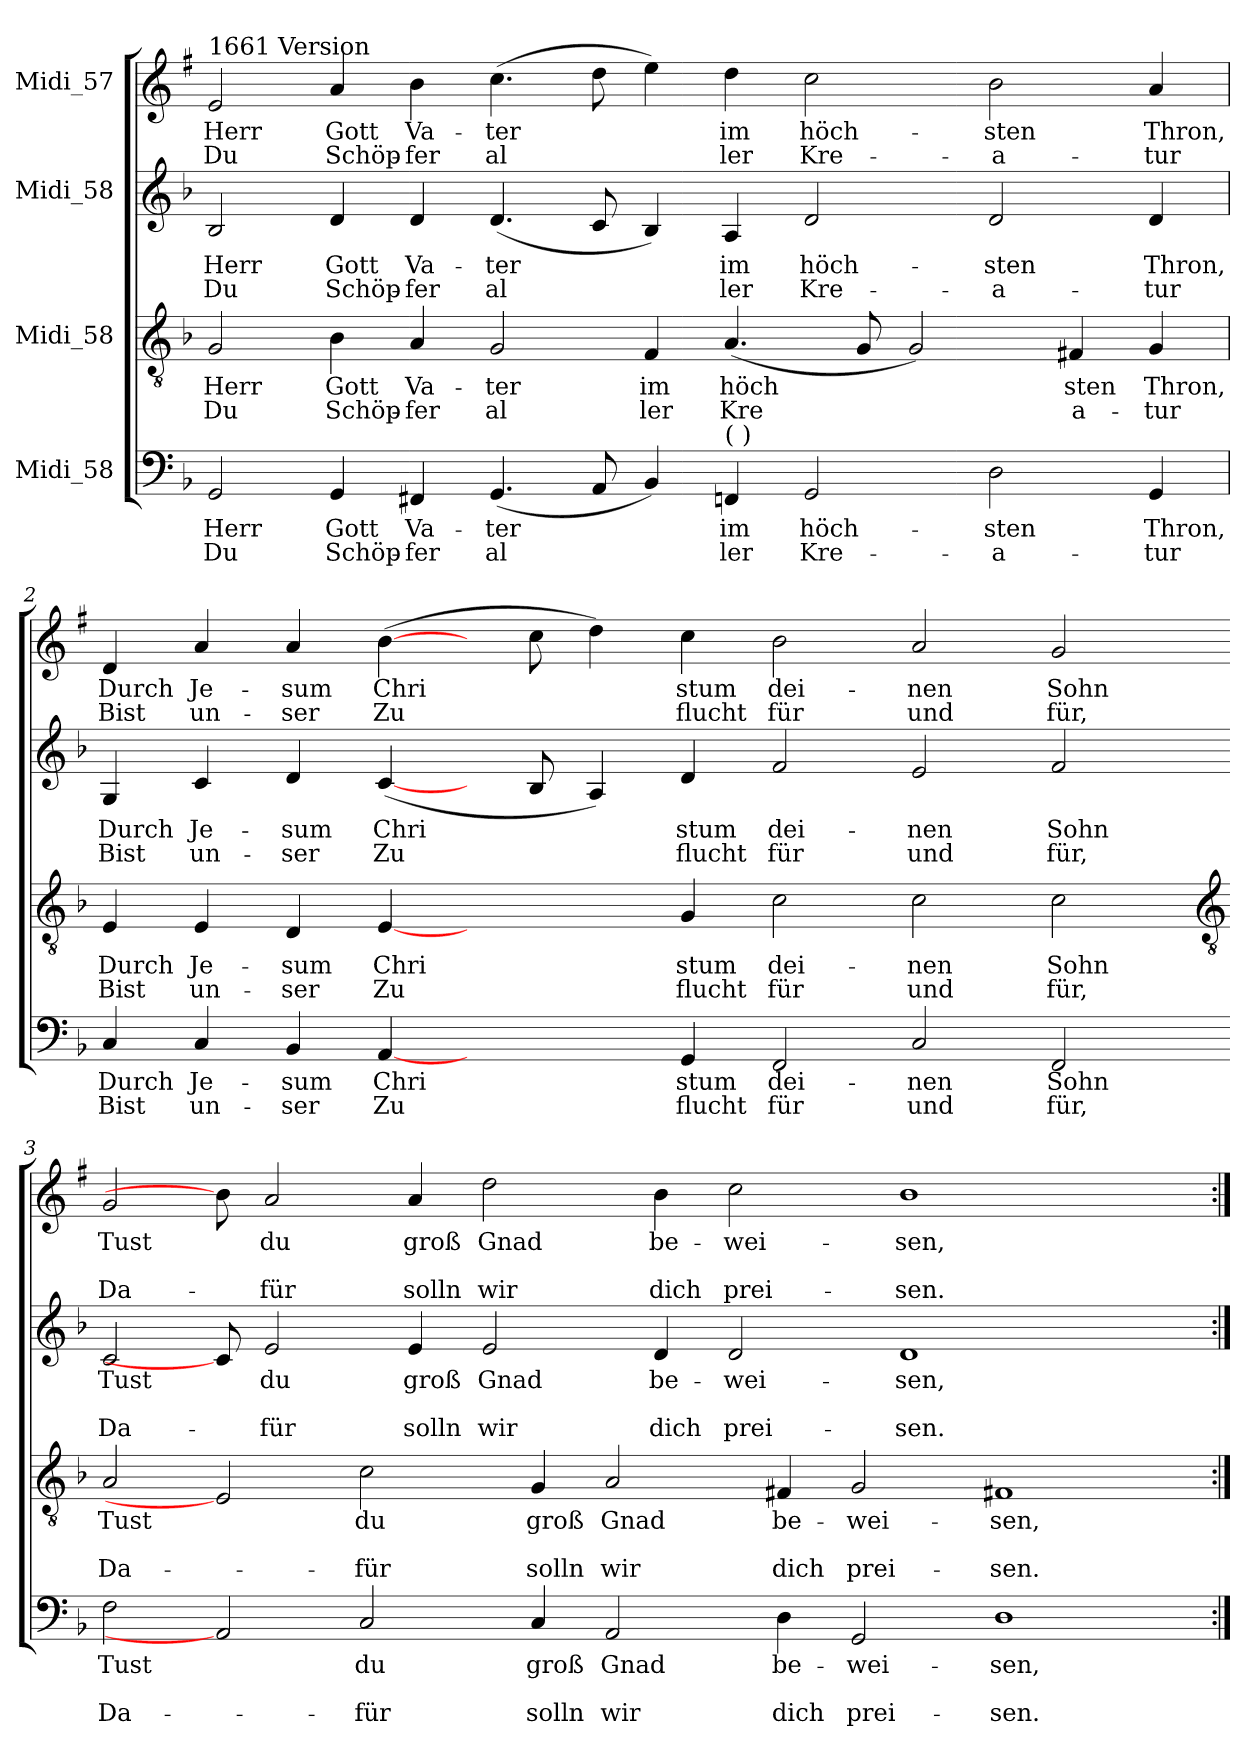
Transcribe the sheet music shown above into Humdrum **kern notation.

**kern	**text	**text	**text	**kern	**text	**text	**text	**kern	**text	**text	**text	**kern	**text	**text	**text
*part4	*part4	*part4	*part4	*part3	*part3	*part3	*part3	*part2	*part2	*part2	*part2	*part1	*part1	*part1	*part1
*staff4	*staff4	*staff4	*staff4	*staff3	*staff3	*staff3	*staff3	*staff2	*staff2	*staff2	*staff2	*staff1	*staff1	*staff1	*staff1
*I"Midi_58	*	*	*	*I"Midi_58	*	*	*	*I"Midi_58	*	*	*	*I"Midi_57	*	*	*
*clefF4	*	*	*	*clefGv2	*	*	*	*clefG2	*	*	*	*clefG2	*	*	*
*	*	*	*	*	*	*	*	*	*	*	*	*ITrd1c2	*	*	*
*k[b-]	*	*	*	*k[b-]	*	*	*	*k[b-]	*	*	*	*k[b-]	*	*	*
*F:	*	*	*	*F:	*	*	*	*F:	*	*	*	*F:	*	*	*
=1	=1	=1	=1	=1	=1	=1	=1	=1	=1	=1	=1	=1	=1	=1	=1
!	!	!	!	!	!	!	!	!	!	!	!	!LO:TX:a:t=1661 Version	!	!	!
!	!LO:LY:b	!LO:LY:b	!	!	!LO:LY:b	!LO:LY:b	!	!	!LO:LY:b	!LO:LY:b	!	!	!LO:LY:b	!LO:LY:b	!
2GG	Herr	Du	.	2G	Herr	Du	.	2B-	Herr	Du	.	2d	Herr	Du	.
!	!LO:LY:b	!LO:LY:b	!	!	!LO:LY:b	!LO:LY:b	!	!	!LO:LY:b	!LO:LY:b	!	!	!LO:LY:b	!LO:LY:b	!
4GG	Gott	Schöp-	.	4B-	Gott	Schöp-	.	4d	Gott	Schöp-	.	4g	Gott	Schöp-	.
!	!LO:LY:b	!LO:LY:b	!	!	!LO:LY:b	!LO:LY:b	!	!	!LO:LY:b	!LO:LY:b	!	!	!LO:LY:b	!LO:LY:b	!
4FF#X	-Va-	-fer	.	4A	-Va-	-fer	.	4d	-Va-	-fer	.	4a	-Va-	-fer	.
!	!LO:LY:b	!LO:LY:b	!	!	!LO:LY:b	!LO:LY:b	!	!	!LO:LY:b	!LO:LY:b	!	!	!LO:LY:b	!LO:LY:b	!
(<4.GG	ter	al	.	2G	ter	al	.	(<4.d	ter	al	.	(>4.b-	ter	al	.
8AA	.	.	.	.	.	.	.	8c	.	.	.	8cc	.	.	.
!	!	!	!	!	!LO:LY:b	!LO:LY:b	!	!	!	!	!	!	!	!	!
4BB-)	.	.	.	4F	im	ler	.	4B-)	.	.	.	4dd)	.	.	.
!LO:TX:a:t=(  )	!	!	!	!	!	!	!	!	!	!	!	!	!	!	!
!	!LO:LY:b	!LO:LY:b	!	!	!LO:LY:b	!LO:LY:b	!	!	!LO:LY:b	!LO:LY:b	!	!	!LO:LY:b	!LO:LY:b	!
4FF	im	ler	.	(<4.A	höch	Kre	.	4A	im	ler	.	4cc	im	ler	.
!	!LO:LY:b	!LO:LY:b	!	!	!	!	!	!	!LO:LY:b	!LO:LY:b	!	!	!LO:LY:b	!LO:LY:b	!
2GG	höch-	-Kre-	.	.	.	.	.	2d	höch-	-Kre-	.	2b-	höch-	-Kre-	.
.	.	.	.	8G	.	.	.	.	.	.	.	.	.	.	.
.	.	.	.	2G)	.	.	.	.	.	.	.	.	.	.	.
!	!LO:LY:b	!LO:LY:b	!	!	!	!	!	!	!LO:LY:b	!LO:LY:b	!	!	!LO:LY:b	!LO:LY:b	!
2D	-sten	a-	.	.	.	.	.	2d	-sten	a-	.	2a	-sten	a-	.
!	!	!	!	!	!LO:LY:b	!LO:LY:b	!	!	!	!	!	!	!	!	!
.	.	.	.	4F#X	sten	a-	.	.	.	.	.	.	.	.	.
!	!LO:LY:b	!LO:LY:b	!	!	!LO:LY:b	!LO:LY:b	!	!	!LO:LY:b	!LO:LY:b	!	!	!LO:LY:b	!LO:LY:b	!
4GG	-Thron,	tur	.	4G	-Thron,	tur	.	4d	-Thron,	tur	.	4g	-Thron,	tur	.
=2	=2	=2	=2	=2	=2	=2	=2	=2	=2	=2	=2	=2	=2	=2	=2
!	!LO:LY:b	!LO:LY:b	!	!	!LO:LY:b	!LO:LY:b	!	!	!LO:LY:b	!LO:LY:b	!	!	!LO:LY:b	!LO:LY:b	!
4C	Durch	Bist	.	4E	Durch	Bist	.	4G	Durch	Bist	.	4c	Durch	Bist	.
!	!LO:LY:b	!LO:LY:b	!	!	!LO:LY:b	!LO:LY:b	!	!	!LO:LY:b	!LO:LY:b	!	!	!LO:LY:b	!LO:LY:b	!
4C	Je-	-un-	.	4E	Je-	-un-	.	4c	Je-	-un-	.	4g	Je-	-un-	.
!	!LO:LY:b	!LO:LY:b	!	!	!LO:LY:b	!LO:LY:b	!	!	!LO:LY:b	!LO:LY:b	!	!	!LO:LY:b	!LO:LY:b	!
4BB-	-sum	ser	.	4D	-sum	ser	.	4d	-sum	ser	.	4g	-sum	ser	.
!	!LO:LY:b	!LO:LY:b	!	!	!LO:LY:b	!LO:LY:b	!	!	!LO:LY:b	!LO:LY:b	!	!	!LO:LY:b	!LO:LY:b	!
[4AA	Chri	Zu	.	[4E	Chri	Zu	.	(<[4c	Chri	Zu	.	(>[4a	Chri	Zu	.
2ryy	.	.	.	2ryy	.	.	.	8ryy	.	.	.	8ryy	.	.	.
.	.	.	.	.	.	.	.	8B-	.	.	.	8b-	.	.	.
.	.	.	.	.	.	.	.	4A)	.	.	.	4cc)	.	.	.
!	!LO:LY:b	!LO:LY:b	!	!	!LO:LY:b	!LO:LY:b	!	!	!LO:LY:b	!LO:LY:b	!	!	!LO:LY:b	!LO:LY:b	!
4GG	stum	flucht	.	4G	stum	flucht	.	4d	stum	flucht	.	4b-	stum	flucht	.
!	!LO:LY:b	!LO:LY:b	!	!	!LO:LY:b	!LO:LY:b	!	!	!LO:LY:b	!LO:LY:b	!	!	!LO:LY:b	!LO:LY:b	!
2FF	dei-	-für	.	2c	dei-	-für	.	2f	dei-	-für	.	2a	dei-	-für	.
!	!LO:LY:b	!LO:LY:b	!	!	!LO:LY:b	!LO:LY:b	!	!	!LO:LY:b	!LO:LY:b	!	!	!LO:LY:b	!LO:LY:b	!
2C	nen	und	.	2c	nen	und	.	2e	nen	und	.	2g	nen	und	.
!	!LO:LY:b	!LO:LY:b	!	!	!LO:LY:b	!LO:LY:b	!	!	!LO:LY:b	!LO:LY:b	!	!	!LO:LY:b	!LO:LY:b	!
2FF	Sohn	für,	.	2c	Sohn	für,	.	2f	Sohn	für,	.	2f	Sohn	für,	.
!!LO:LB:g=z
=3-	=3-	=3-	=3-	=3-	=3-	=3-	=3-	=3-	=3-	=3-	=3-	=3-	=3-	=3-	=3-
*	*	*	*	*clefGv2	*	*	*	*	*	*	*	*	*	*	*
!	!LO:LY:b	!	!LO:LY:b	!	!LO:LY:b	!	!LO:LY:b	!	!LO:LY:b	!	!LO:LY:b	!	!LO:LY:b	!	!LO:LY:b
2F	Tust	.	Da-	2A	Tust	.	Da-	2c	Tust	.	Da-	2f	Tust	.	Da-
2AA]	.	.	.	2E]	.	.	.	8c]	.	.	.	8a]	.	.	.
!	!	!	!	!	!	!	!	!	!LO:LY:b	!	!LO:LY:b	!	!LO:LY:b	!	!LO:LY:b
.	.	.	.	.	.	.	.	2e	-du	.	für	2g	-du	.	für
!	!LO:LY:b	!	!LO:LY:b	!	!LO:LY:b	!	!LO:LY:b	!	!	!	!	!	!	!	!
2C	-du	.	für	2c	-du	.	für	.	.	.	.	.	.	.	.
!	!	!	!	!	!	!	!	!	!LO:LY:b	!	!LO:LY:b	!	!LO:LY:b	!	!LO:LY:b
.	.	.	.	.	.	.	.	4e	groß	.	solln	4g	groß	.	solln
!	!	!	!	!	!	!	!	!	!LO:LY:b	!	!LO:LY:b	!	!LO:LY:b	!	!LO:LY:b
.	.	.	.	.	.	.	.	2e	Gnad	.	wir	2cc	Gnad	.	wir
!	!LO:LY:b	!	!LO:LY:b	!	!LO:LY:b	!	!LO:LY:b	!	!	!	!	!	!	!	!
4C	groß	.	solln	4G	groß	.	solln	.	.	.	.	.	.	.	.
!	!LO:LY:b	!	!LO:LY:b	!	!LO:LY:b	!	!LO:LY:b	!	!	!	!	!	!	!	!
2AA	Gnad	.	wir	2A	Gnad	.	wir	.	.	.	.	.	.	.	.
!	!	!	!	!	!	!	!	!	!LO:LY:b	!	!LO:LY:b	!	!LO:LY:b	!	!LO:LY:b
.	.	.	.	.	.	.	.	4d	be-	.	-dich	4a	be-	.	-dich
!	!	!	!	!	!	!	!	!	!LO:LY:b	!	!LO:LY:b	!	!LO:LY:b	!	!LO:LY:b
.	.	.	.	.	.	.	.	2d	wei-	.	-prei-	2b-	wei-	.	-prei-
!	!LO:LY:b	!	!LO:LY:b	!	!LO:LY:b	!	!LO:LY:b	!	!	!	!	!	!	!	!
4D	be-	.	-dich	4F#X	be-	.	-dich	.	.	.	.	.	.	.	.
!	!LO:LY:b	!	!LO:LY:b	!	!LO:LY:b	!	!LO:LY:b	!	!	!	!	!	!	!	!
2GG	wei-	.	-prei-	2G	wei-	.	-prei-	.	.	.	.	.	.	.	.
!	!	!	!	!	!	!	!	!	!LO:LY:b	!	!LO:LY:b	!	!LO:LY:b	!	!LO:LY:b
.	.	.	.	.	.	.	.	1d	-sen,	.	sen.	1a	-sen,	.	sen.
!	!LO:LY:b	!	!LO:LY:b	!	!LO:LY:b	!	!LO:LY:b	!	!	!	!	!	!	!	!
1D	-sen,	.	sen.	1F#X	-sen,	.	sen.	.	.	.	.	.	.	.	.
.	.	.	.	.	.	.	.	4.ryy	.	.	.	4.ryy	.	.	.
=:|!	=:|!	=:|!	=:|!	=:|!	=:|!	=:|!	=:|!	=:|!	=:|!	=:|!	=:|!	=:|!	=:|!	=:|!	=:|!
*-	*-	*-	*-	*-	*-	*-	*-	*-	*-	*-	*-	*-	*-	*-	*-
